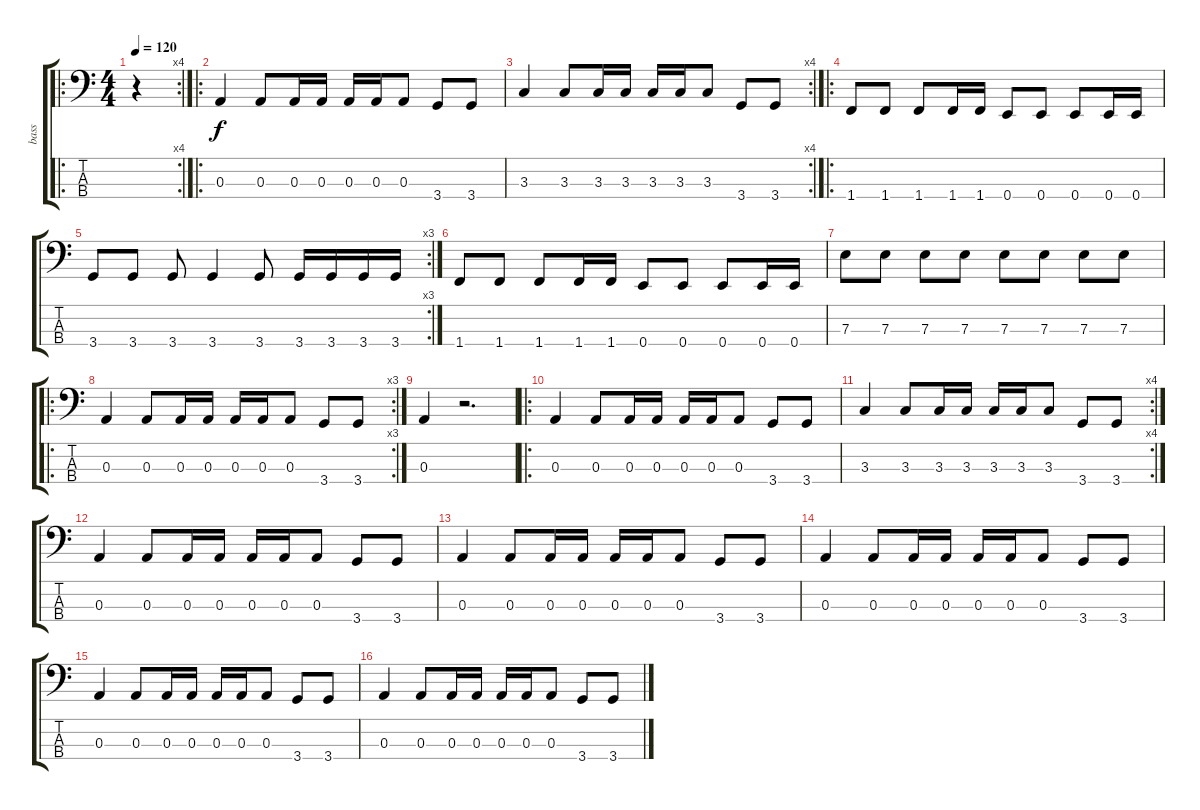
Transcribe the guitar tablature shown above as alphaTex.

\track ("bass" "bass") {instrument acousticguitarnylon}
\staff {score tabs}
\tuning (G2 D2 A1 E1) {hide}
\ro
\rc 4
\ts (4 4)
\tempo 120
\clef f4
\ks c
r.4{dy f instrument acousticguitarnylon} |
\ro
0.3.4 0.3.8 0.3.16 0.3.16 0.3.16 0.3.16 0.3.8 3.4.8 3.4.8 |
\rc 4
3.3.4 3.3.8 3.3.16 3.3.16 3.3.16 3.3.16 3.3.8 3.4.8 3.4.8 |
\ro
1.4.8 1.4.8 1.4.8 1.4.16 1.4.16 0.4.8 0.4.8 0.4.8 0.4.16 0.4.16 |
\rc 3
3.4.8 3.4.8 3.4.8 3.4.4 3.4.8 3.4.16 3.4.16 3.4.16 3.4.16 |
1.4.8 1.4.8 1.4.8 1.4.16 1.4.16 0.4.8 0.4.8 0.4.8 0.4.16 0.4.16 |
7.3.8 7.3.8 7.3.8 7.3.8 7.3.8 7.3.8 7.3.8 7.3.8 |
\ro
\rc 3
0.3.4 0.3.8 0.3.16 0.3.16 0.3.16 0.3.16 0.3.8 3.4.8 3.4.8 |
0.3.4 r.2{d} |
\ro
0.3.4 0.3.8 0.3.16 0.3.16 0.3.16 0.3.16 0.3.8 3.4.8 3.4.8 |
\rc 4
3.3.4 3.3.8 3.3.16 3.3.16 3.3.16 3.3.16 3.3.8 3.4.8 3.4.8 |
0.3.4 0.3.8 0.3.16 0.3.16 0.3.16 0.3.16 0.3.8 3.4.8 3.4.8 |
0.3.4 0.3.8 0.3.16 0.3.16 0.3.16 0.3.16 0.3.8 3.4.8 3.4.8 |
0.3.4 0.3.8 0.3.16 0.3.16 0.3.16 0.3.16 0.3.8 3.4.8 3.4.8 |
0.3.4 0.3.8 0.3.16 0.3.16 0.3.16 0.3.16 0.3.8 3.4.8 3.4.8 |
0.3.4 0.3.8 0.3.16 0.3.16 0.3.16 0.3.16 0.3.8 3.4.8 3.4.8
